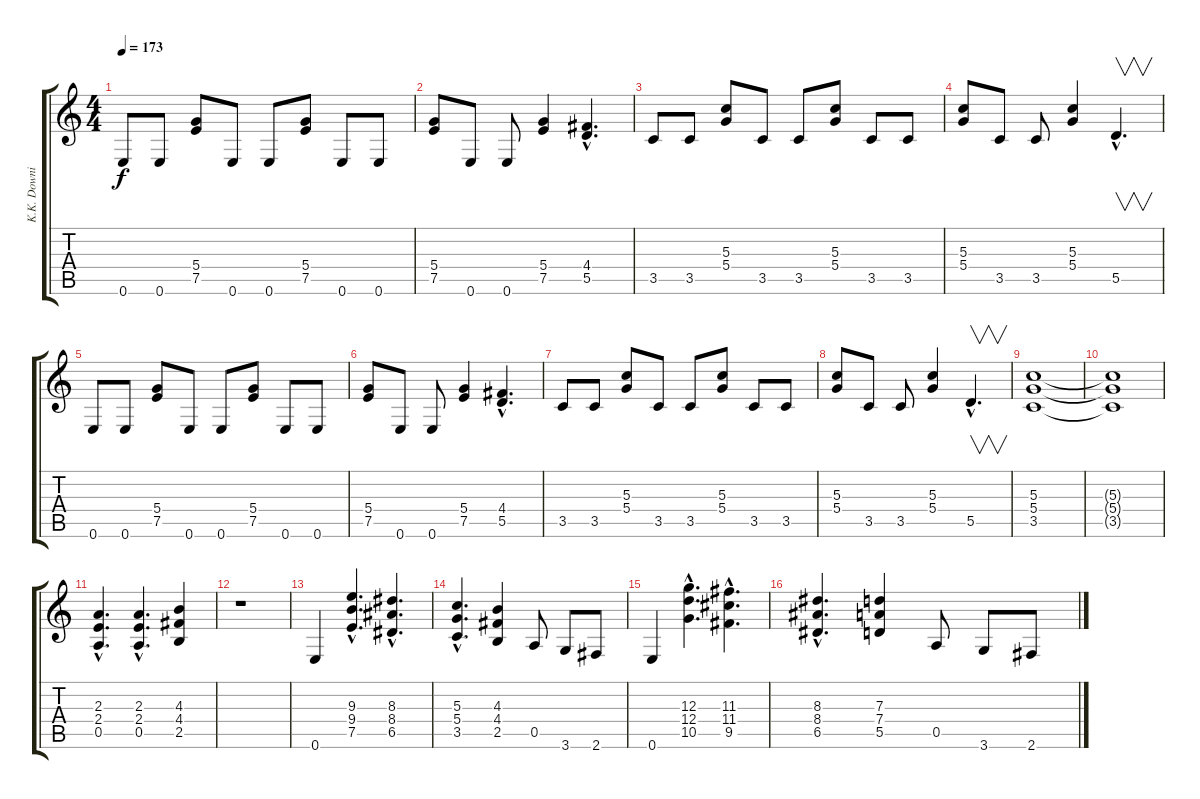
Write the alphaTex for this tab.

\track ("K.K. Downing" "K.K. Downi") {instrument distortionguitar}
\staff {score tabs}
\tuning (E4 B3 G3 D3 A2 E2) {hide}
\ts (4 4)
\tempo 173
\clef g2
\ks c
0.6.8{dy f} 0.6.8 (5.4 7.5).8 0.6.8 0.6.8 (5.4 7.5).8 0.6.8 0.6.8 |
(5.4 7.5).8 0.6.8 0.6.8 (5.4 7.5).4 (4.4{hac} 5.5{hac}).4{d} |
3.5.8 3.5.8 (5.3 5.4).8 3.5.8 3.5.8 (5.3 5.4).8 3.5.8 3.5.8 |
(5.3 5.4).8 3.5.8 3.5.8 (5.3 5.4).4 5.5{hac}.4{v d} |
0.6.8 0.6.8 (5.4 7.5).8 0.6.8 0.6.8 (5.4 7.5).8 0.6.8 0.6.8 |
(5.4 7.5).8 0.6.8 0.6.8 (5.4 7.5).4 (4.4{hac} 5.5{hac}).4{d} |
3.5.8 3.5.8 (5.3 5.4).8 3.5.8 3.5.8 (5.3 5.4).8 3.5.8 3.5.8 |
(5.3 5.4).8 3.5.8 3.5.8 (5.3 5.4).4 5.5{hac}.4{v d} |
(5.3 5.4 3.5).1 |
(5.3{t} 5.4{t} 3.5{t}).1 |
(2.3{hac} 2.4{hac} 0.5{hac}).4{d} (2.3{hac} 2.4{hac} 0.5{hac}).4{d} (4.3 4.4 2.5).4 |
r.1 |
0.6.4 (9.3{hac} 9.4{hac} 7.5{hac}).4{d} (8.3{hac} 8.4{hac} 6.5{hac}).4{d} |
(5.3{hac} 5.4{hac} 3.5{hac}).4{d} (4.3 4.4 2.5).4 0.5.8 3.6.8 2.6.8 |
0.6.4 (12.3{hac} 12.4{hac} 10.5{hac}).4{d} (11.3{hac} 11.4{hac} 9.5{hac}).4{d} |
(8.3{hac} 8.4{hac} 6.5{hac}).4{d} (7.3 7.4 5.5).4 0.5.8 3.6.8 2.6.8
